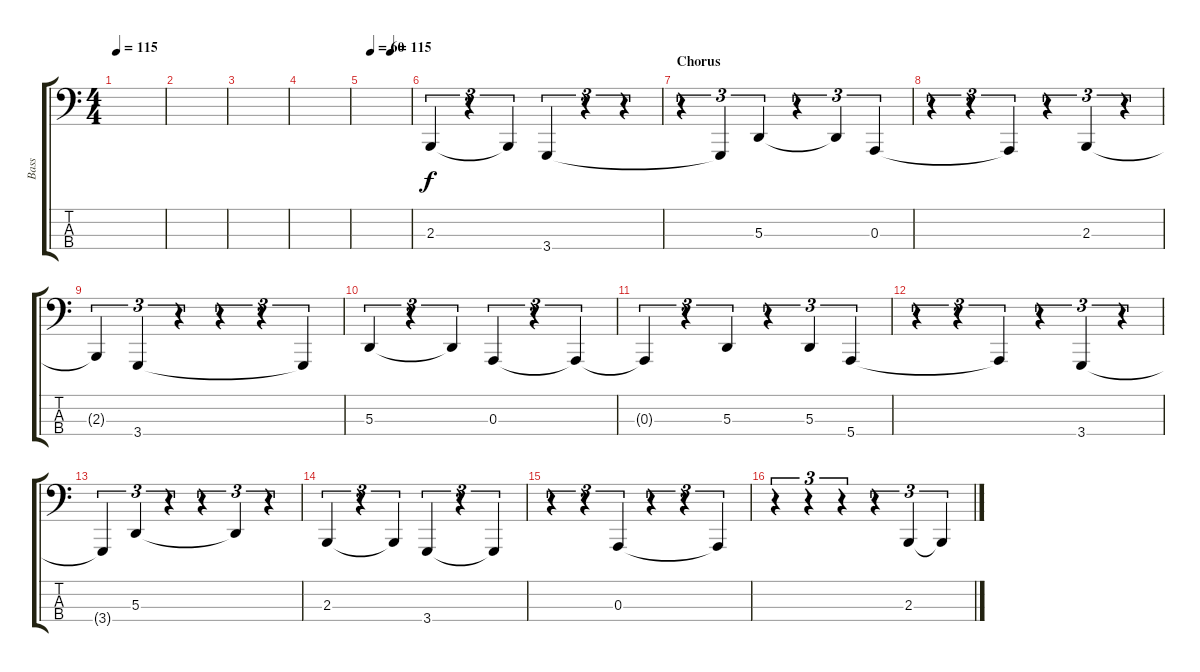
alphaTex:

\track ("Bass" "Bass") {instrument synthbrass1}
\staff {score tabs}
\tuning (G2 D2 A1 E1) {hide}
\ts (4 4)
\tempo 115
\clef f4
\ks c
|
|
|
|
\tempo (60 0.16666666666666666)
\tempo (115 0.5833333333333334)
|
2.3.4{tu (3 2)} r.4{tu (3 2)} 2.3{t}.4{tu (3 2)} 3.4.4{tu (3 2)} r.4{tu (3 2)} r.4{tu (3 2)} |
\section ("" "Chorus")
r.4{tu (3 2)} 3.4{t}.4{tu (3 2)} 5.3.4{tu (3 2)} r.4{tu (3 2)} 5.3{t}.4{tu (3 2)} 0.3.4{tu (3 2)} |
r.4{tu (3 2)} r.4{tu (3 2)} 0.3{t}.4{tu (3 2)} r.4{tu (3 2)} 2.3.4{tu (3 2)} r.4{tu (3 2)} |
2.3{t}.4{tu (3 2)} 3.4.4{tu (3 2)} r.4{tu (3 2)} r.4{tu (3 2)} r.4{tu (3 2)} 3.4{t}.4{tu (3 2)} |
5.3.4{tu (3 2)} r.4{tu (3 2)} 5.3{t}.4{tu (3 2)} 0.3.4{tu (3 2)} r.4{tu (3 2)} 0.3{t}.4{tu (3 2)} |
0.3{t}.4{tu (3 2)} r.4{tu (3 2)} 5.3.4{tu (3 2)} r.4{tu (3 2)} 5.3.4{tu (3 2)} 5.4.4{tu (3 2)} |
r.4{tu (3 2)} r.4{tu (3 2)} 5.4{t}.4{tu (3 2)} r.4{tu (3 2)} 3.4.4{tu (3 2)} r.4{tu (3 2)} |
3.4{t}.4{tu (3 2)} 5.3.4{tu (3 2)} r.4{tu (3 2)} r.4{tu (3 2)} 5.3{t}.4{tu (3 2)} r.4{tu (3 2)} |
2.3.4{tu (3 2)} r.4{tu (3 2)} 2.3{t}.4{tu (3 2)} 3.4.4{tu (3 2)} r.4{tu (3 2)} 3.4{t}.4{tu (3 2)} |
r.4{tu (3 2)} r.4{tu (3 2)} 0.3.4{tu (3 2)} r.4{tu (3 2)} r.4{tu (3 2)} 0.3{t}.4{tu (3 2)} |
r.4{tu (3 2)} r.4{tu (3 2)} r.4{tu (3 2)} r.4{tu (3 2)} 2.3.4{tu (3 2)} 2.3{t}.4{tu (3 2)}
